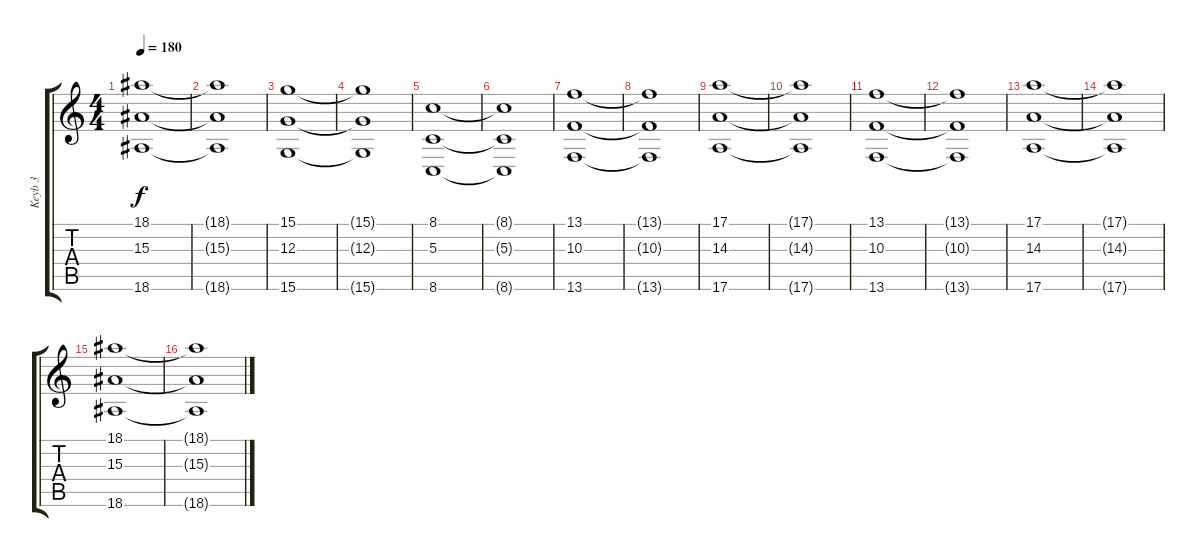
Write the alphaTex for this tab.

\track ("Keyb 3" "Keyb 3") {instrument synthstrings1}
\staff {score tabs}
\tuning (E4 B3 G3 D3 A2 E2) {hide}
\ts (4 4)
\tempo 180
\clef g2
\ks c
(18.1 15.3 18.6).1{dy f} |
(18.1{t} 15.3{t} 18.6{t}).1 |
(15.1 12.3 15.6).1 |
(15.1{t} 12.3{t} 15.6{t}).1 |
(8.1 5.3 8.6).1 |
(8.1{t} 5.3{t} 8.6{t}).1 |
(13.1 10.3 13.6).1 |
(13.1{t} 10.3{t} 13.6{t}).1 |
(17.1 14.3 17.6).1 |
(17.1{t} 14.3{t} 17.6{t}).1 |
(13.1 10.3 13.6).1 |
(13.1{t} 10.3{t} 13.6{t}).1 |
(17.1 14.3 17.6).1 |
(17.1{t} 14.3{t} 17.6{t}).1 |
(18.1 15.3 18.6).1 |
(18.1{t} 15.3{t} 18.6{t}).1
